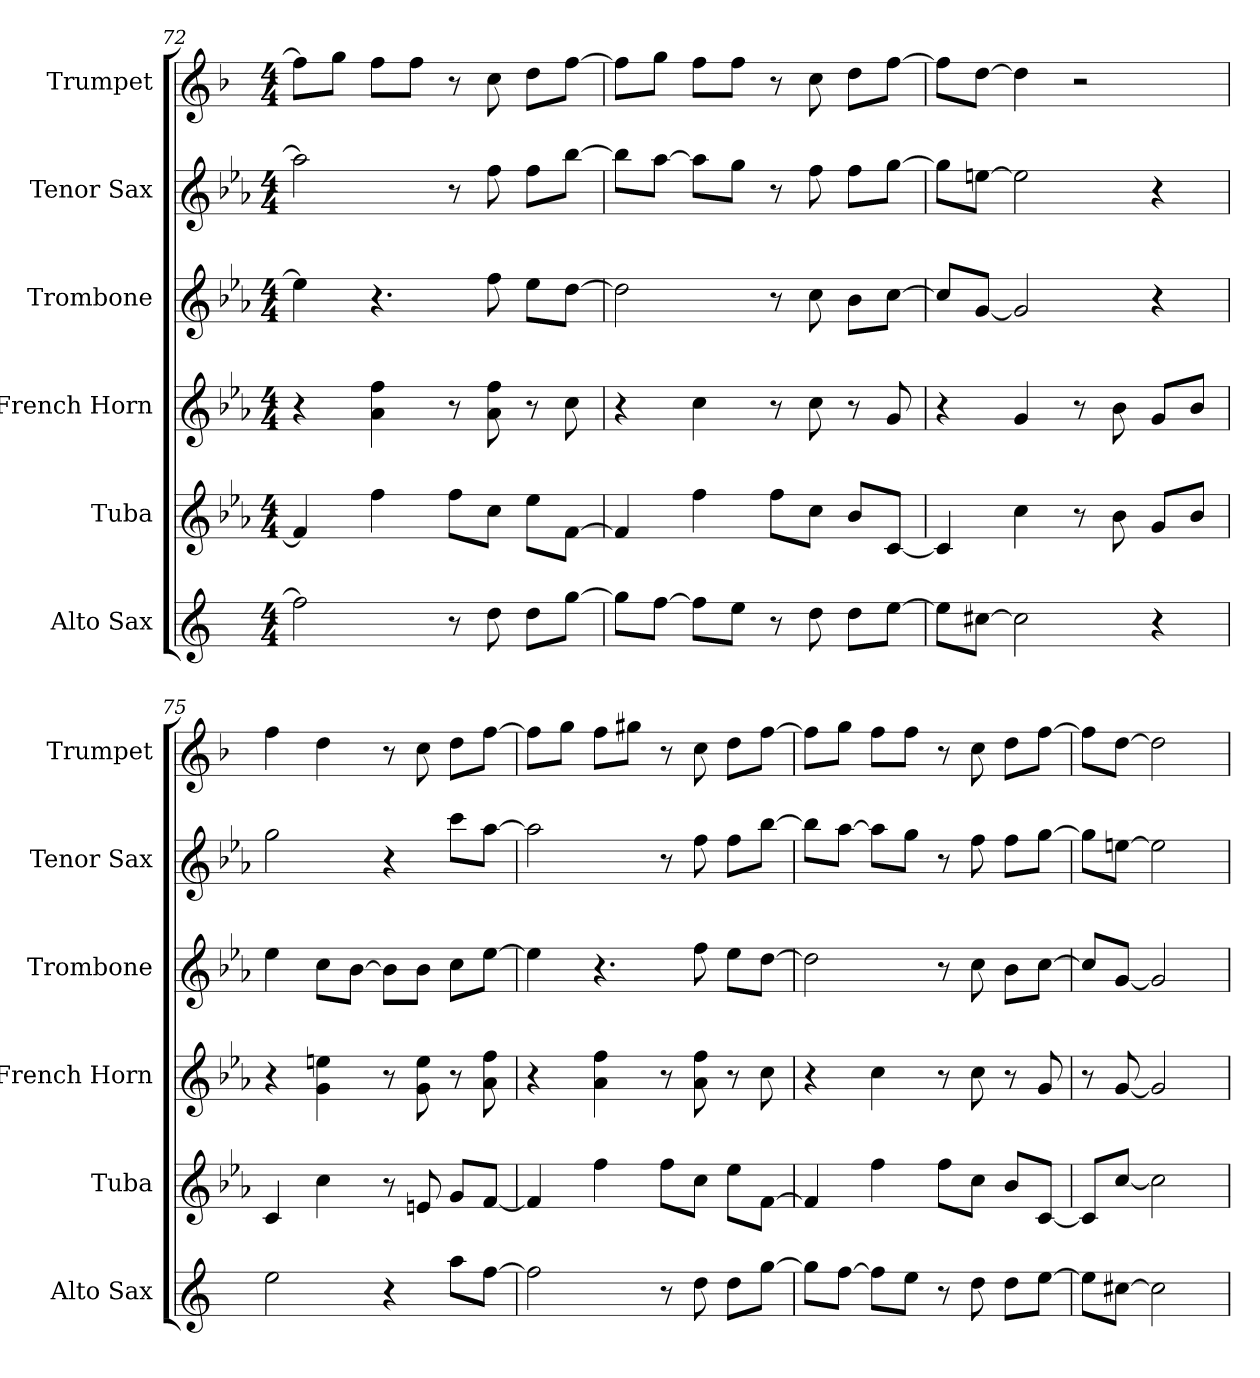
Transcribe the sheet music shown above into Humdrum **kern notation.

**kern	**kern	**kern	**kern	**kern	**kern
*part6	*part5	*part4	*part3	*part2	*part1
*staff6	*staff5	*staff4	*staff3	*staff2	*staff1
*I"Alto Sax	*I"Tuba	*I"French Horn	*I"Trombone	*I"Tenor Sax	*I"Trumpet
*I'Alto Sax	*I'Tuba	*I'French Horn	*I'Trombone	*I'Tenor Sax	*I'Trumpet
*clefG2	*clefG2	*clefG2	*clefG2	*clefG2	*clefG2
*ITrd5c9	*ITrd15c26	*ITrd8c14	*ITrd8c14	*ITrd8c14	*ITrd1c2
*k[b-e-a-]	*k[b-e-a-]	*k[b-e-a-]	*k[b-e-a-]	*k[b-e-a-]	*k[b-e-a-]
*M4/4	*M4/4	*M4/4	*M4/4	*M4/4	*M4/4
=72	=72	=72	=72	=72	=72
2a-]	4FF]	4r	4e-]	2a-]	8ee-L]
.	.	.	.	.	8ffJ
.	4F	4A- 4f	4.r	.	8ee-L
.	.	.	.	.	8ee-J
8r	8FL	8r	.	8r	8r
8f	8CJ	8A- 8f	8f	8f	8b-
8fL	8E-L	8r	8e-L	8fL	8ccL
[8b-J	[8FFJ	8c	[8dJ	[8b-J	[8ee-J
=73	=73	=73	=73	=73	=73
8b-L]	4FF]	4r	2d]	8b-L]	8ee-L]
[8a-J	.	.	.	[8a-J	8ffJ
8a-L]	4F	4c	.	8a-L]	8ee-L
8gJ	.	.	.	8gJ	8ee-J
8r	8FL	8r	8r	8r	8r
8f	8CJ	8c	8c	8f	8b-
8fL	8BB-L	8r	8B-L	8fL	8ccL
[8gJ	[8CCJ	8G	[8cJ	[8gJ	[8ee-J
=74	=74	=74	=74	=74	=74
8gL]	4CC]	4r	8cL]	8gL]	8ee-L]
[8enJ	.	.	[8GJ	[8enJ	[8ccJ
2e]	4C	4G	2G]	2e]	4cc]
.	8r	8r	.	.	2r
.	8BB-	8B-	.	.	.
4r	8GGL	8GL	4r	4r	.
.	8BB-J	8B-J	.	.	.
=75	=75	=75	=75	=75	=75
2g	4CC	4r	4e-	2g	4ee-
.	4C	4G 4en	8cL	.	4cc
.	.	.	[8B-J	.	.
4r	8r	8r	8B-L]	4r	8r
.	8EEn	8G 8e	8B-J	.	8b-
8ccL	8GGL	8r	8cL	8ccL	8ccL
[8a-J	[8FFJ	8A- 8f	[8e-J	[8a-J	[8ee-J
=76	=76	=76	=76	=76	=76
2a-]	4FF]	4r	4e-]	2a-]	8ee-L]
.	.	.	.	.	8ffJ
.	4F	4A- 4f	4.r	.	8ee-L
.	.	.	.	.	8ff#XJ
8r	8FL	8r	.	8r	8r
8f	8CJ	8A- 8f	8f	8f	8b-
8fL	8E-L	8r	8e-L	8fL	8ccL
[8b-J	[8FFJ	8c	[8dJ	[8b-J	[8ee-J
=77	=77	=77	=77	=77	=77
8b-L]	4FF]	4r	2d]	8b-L]	8ee-L]
[8a-J	.	.	.	[8a-J	8ffJ
8a-L]	4F	4c	.	8a-L]	8ee-L
8gJ	.	.	.	8gJ	8ee-J
8r	8FL	8r	8r	8r	8r
8f	8CJ	8c	8c	8f	8b-
8fL	8BB-L	8r	8B-L	8fL	8ccL
[8gJ	[8CCJ	8G	[8cJ	[8gJ	[8ee-J
=78	=78	=78	=78	=78	=78
8gL]	8CCL]	8r	8cL]	8gL]	8ee-L]
[8enJ	[8CJ	[8G	[8GJ	[8enJ	[8ccJ
2e]	2C]	2G]	2G]	2e]	2cc]
=	=	=	=	=	=
*-	*-	*-	*-	*-	*-
